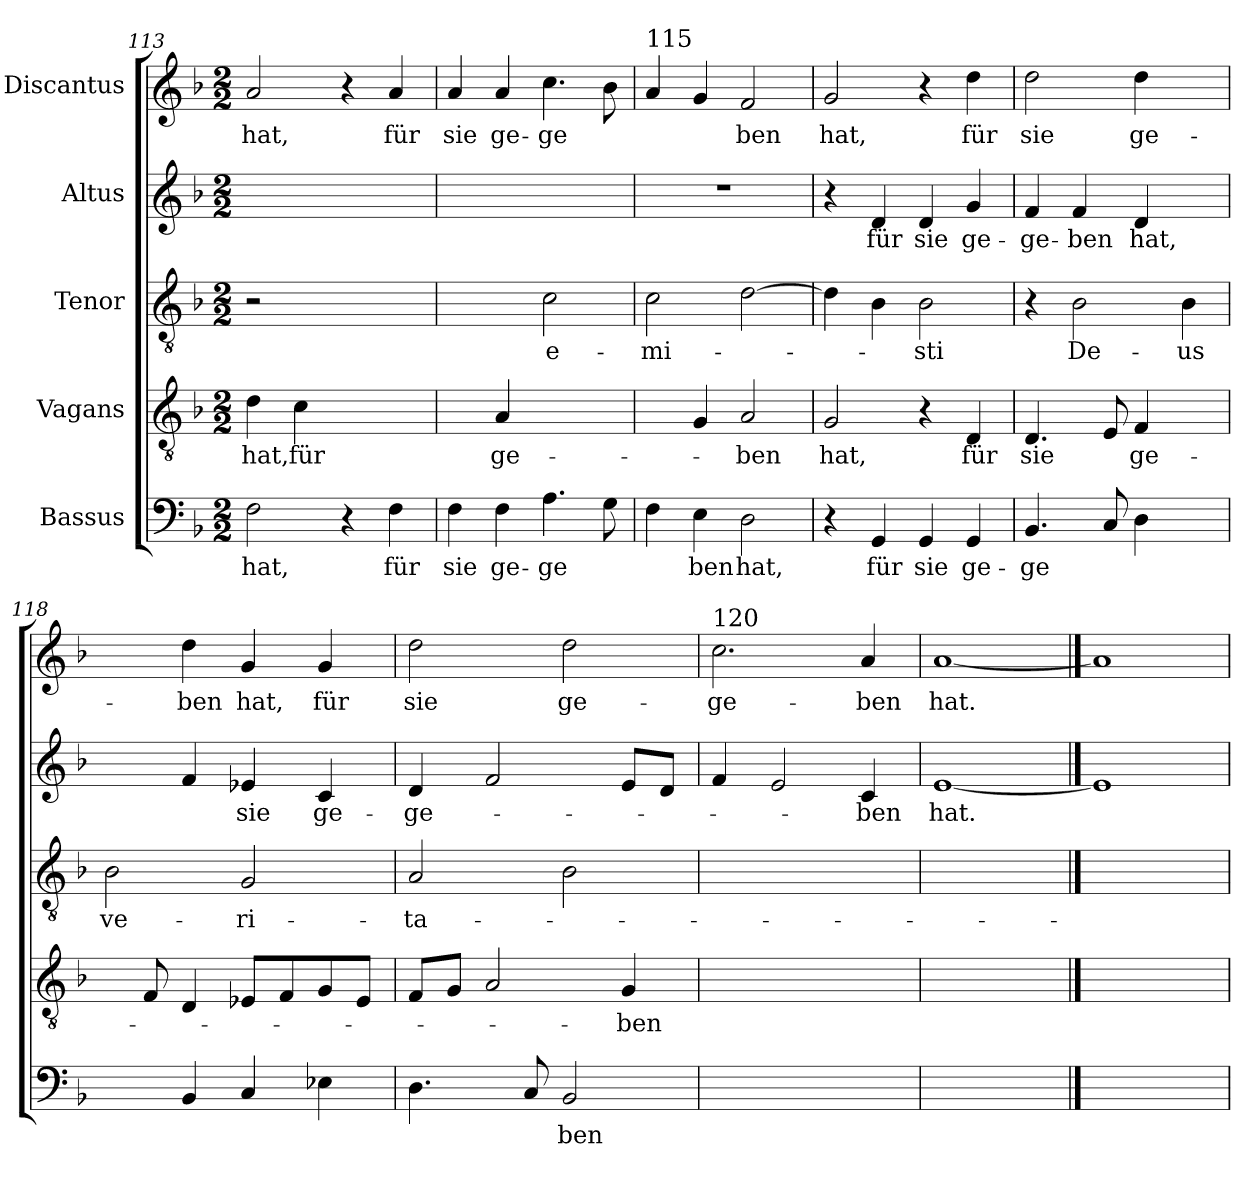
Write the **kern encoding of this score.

**kern	**text	**kern	**text	**kern	**text	**kern	**text	**kern	**text
*part5	*part5	*part4	*part4	*part3	*part3	*part2	*part2	*part1	*part1
*staff5	*staff5	*staff4	*staff4	*staff3	*staff3	*staff2	*staff2	*staff1	*staff1
*I"Bassus	*	*I"Vagans	*	*I"Tenor	*	*I"Altus	*	*I"Discantus	*
*clefF4	*	*clefGv2	*	*clefGv2	*	*clefG2	*	*clefG2	*
*k[b-]	*	*k[b-]	*	*k[b-]	*	*k[b-]	*	*k[b-]	*
*F:	*	*F:	*	*F:	*	*F:	*	*F:	*
*M2/2	*	*M2/2	*	*M2/2	*	*M2/2	*	*M2/2	*
=113	=113	=113	=113	=113	=113	=113	=113	=113	=113
!	!LO:LY:b	!	!LO:LY:b	!	!	!	!LO:LY:b	!	!LO:LY:b
2F\	hat,	4d\	hat,	2r	.	[1fyy	hat,	2a/	hat,
!	!	!	!LO:LY:b	!	!	!	!	!	!
.	.	4c\	für	.	.	.	.	.	.
!	!	!	!LO:LY:b	!	!LO:LY:b	!	!	!	!
4r	.	[2A/yy	sie	[2c\yy	red-	.	.	4r	.
!	!LO:LY:b	!	!	!	!	!	!	!	!LO:LY:b
4F\	für	.	.	.	.	.	.	4a/	für
=114	=114	=114	=114	=114	=114	=114	=114	=114	=114
!	!LO:LY:b	!	!	!	!LO:LY:b	!	!	!	!LO:LY:b
4F\	sie	4A/yy]	.	2c\yy]	-­	1fyy]	.	4a/	sie
!	!LO:LY:b	!	!LO:LY:b	!	!	!	!	!	!LO:LY:b
4F\	ge-	4A/	ge-	.	.	.	.	4a/	ge-
!	!LO:LY:b	!	!LO:LY:b	!	!LO:LY:b	!	!	!	!LO:LY:b
4.A\	-ge	[2F/yy	-ge-	2c\	e-	.	.	4.cc\	-ge
!	!LO:LY:b	!	!	!	!	!	!	!	!
8G\	­	.	.	.	.	.	.	8b-\	.
=115	=115	=115	=115	=115	=115	=115	=115	=115	=115
!	!	!	!	!	!	!	!	!LO:TX:a:t=115	!
!	!LO:LY:b	!	!	!	!LO:LY:b	!	!	!	!
4F\	­	4F/yy]	.	2c\	-mi-	1r	.	4a/	.
!	!LO:LY:b	!	!	!	!	!	!	!	!LO:LY:b
4E\	ben	4G/	.	.	.	.	.	4g/	­
!	!LO:LY:b	!	!LO:LY:b	!	!	!	!	!	!LO:LY:b
2D\	hat,	2A/	-ben	[2d\	.	.	.	2f/	ben
!!LO:PB:g=z
=116	=116	=116	=116	=116	=116	=116	=116	=116	=116
!	!	!	!LO:LY:b	!	!	!	!	!	!LO:LY:b
4r	.	2G/	hat,	4d\]	.	4r	.	2g/	hat,
!	!LO:LY:b	!	!	!	!	!	!LO:LY:b	!	!
4GG/	für	.	.	4B-\	.	4d/	für	.	.
!	!LO:LY:b	!	!	!	!LO:LY:b	!	!LO:LY:b	!	!
4GG/	sie	4r	.	2B-\	-sti	4d/	sie	4r	.
!	!LO:LY:b	!	!LO:LY:b	!	!	!	!LO:LY:b	!	!LO:LY:b
4GG/	ge-	4D/	für	.	.	4g/	ge-	4dd\	für
=117	=117	=117	=117	=117	=117	=117	=117	=117	=117
!	!LO:LY:b	!	!LO:LY:b	!	!	!	!LO:LY:b	!	!LO:LY:b
4.BB-/	-ge	4.D/	sie	4r	.	4f/	-ge-	2dd\	sie
!	!	!	!	!	!LO:LY:b	!	!LO:LY:b	!	!
.	.	.	.	2B-\	De-	4f/	-ben	.	.
8C/	.	8E/	.	.	.	.	.	.	.
!	!	!	!LO:LY:b	!	!	!	!LO:LY:b	!	!LO:LY:b
4D\	.	4F/	ge-	.	.	4d/	hat,	4dd\	ge-
!	!	!	!LO:LY:b	!	!LO:LY:b	!	!LO:LY:b	!	!LO:LY:b
[4E-\yy	.	[4G/yy	-ge	4B-\	-us	[4g/yy	für	[4b-\yy	-ge-
=118	=118	=118	=118	=118	=118	=118	=118	=118	=118
!	!	!	!LO:LY:b	!	!LO:LY:b	!	!	!	!
8E-\Lyy]	.	8G/yy]	­	2B-\	ve-	4g/yy]	.	8b-\Lyy]	.
!	!	!	!	!	!	!	!	!	!LO:LY:b
8D\J	.	8F/	.	.	.	.	.	8cc\J	-­
!	!	!	!	!	!	!	!	!	!LO:LY:b
4BB-/	.	4D/	.	.	.	4f/	.	4dd\	ben
!	!	!	!	!	!LO:LY:b	!	!LO:LY:b	!	!LO:LY:b
4C/	.	8E-/L	.	2G/	-ri-	4e-/	sie	4g/	hat,
.	.	8F/	.	.	.	.	.	.	.
!	!	!	!	!	!	!	!LO:LY:b	!	!LO:LY:b
4E-\	.	8G/	.	.	.	4c/	ge-	4g/	für
.	.	8E-/J	.	.	.	.	.	.	.
=119	=119	=119	=119	=119	=119	=119	=119	=119	=119
!	!	!	!	!	!LO:LY:b	!	!LO:LY:b	!	!LO:LY:b
4.D\	.	8F/L	.	2A/	-ta-	4d/	-ge-	2dd\	sie
.	.	8G/J	.	.	.	.	.	.	.
.	.	2A/	.	.	.	2f/	.	.	.
8C/	.	.	.	.	.	.	.	.	.
!	!LO:LY:b	!	!	!	!	!	!	!	!LO:LY:b
2BB-/	ben	.	.	2B-\	.	.	.	2dd\	ge-
!	!	!	!LO:LY:b	!	!	!	!	!	!
.	.	4G/	ben	.	.	8e/L	.	.	.
.	.	.	.	.	.	8d/J	.	.	.
=120	=120	=120	=120	=120	=120	=120	=120	=120	=120
!	!	!	!	!	!	!	!	!LO:TX:a:t=120	!
!	!LO:LY:b	!	!LO:LY:b	!	!LO:LY:b	!	!	!	!LO:LY:b
[1AAyy	hat.	[1Ayy	hat.	[1cyy	-tis.	4f/	.	2.cc\	-ge-
.	.	.	.	.	.	2e/	.	.	.
!	!	!	!	!	!	!	!LO:LY:b	!	!LO:LY:b
.	.	.	.	.	.	4c/	-ben	4a/	-ben
=121	=121	=121	=121	=121	=121	=121	=121	=121	=121
!	!	!	!	!	!	!	!LO:LY:b	!	!LO:LY:b
1AAyy_	.	1Ayy_	.	1cyy_	.	[1e	hat.	[1a	hat.
==122	==122	==122	==122	==122	==122	==122	==122	==122	==122
1AAyy]	.	1Ayy]	.	1cyy]	.	1e]	.	1a]	.
=	=	=	=	=	=	=	=	=	=
*-	*-	*-	*-	*-	*-	*-	*-	*-	*-
